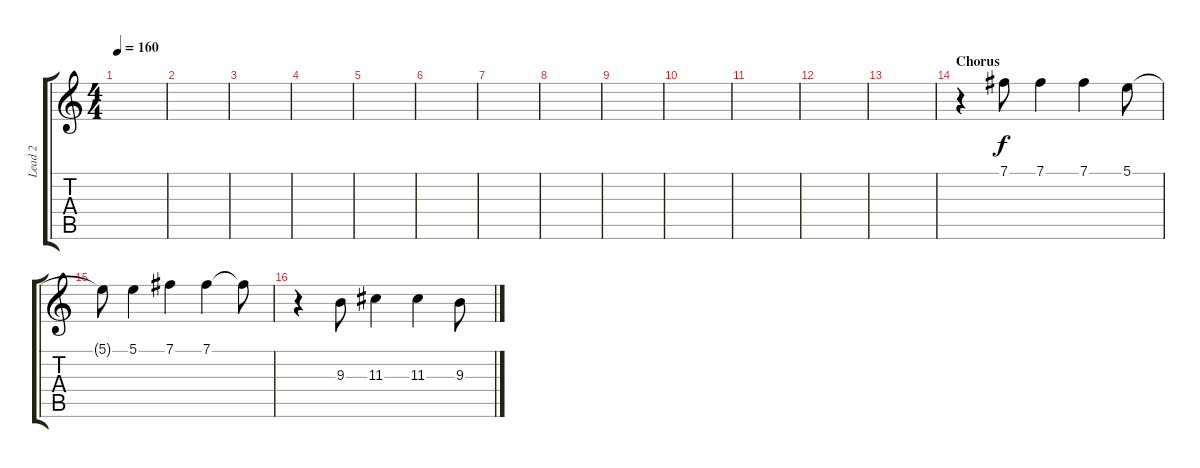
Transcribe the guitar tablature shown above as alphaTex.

\track ("Lead 2" "Lead 2") {instrument distortionguitar}
\staff {score tabs}
\tuning (B3 Gb3 D3 A2 E2 B1) {hide}
\ts (4 4)
\tempo 160
\clef g2
\ks c
|
|
|
|
|
|
|
|
|
|
|
|
|
\section ("" "Chorus")
r.4 7.1.8 7.1.4 7.1.4 5.1.8 |
5.1{t}.8 5.1.4 7.1.4 7.1.4 7.1{t}.8 |
r.4 9.3.8 11.3.4 11.3.4 9.3.8
